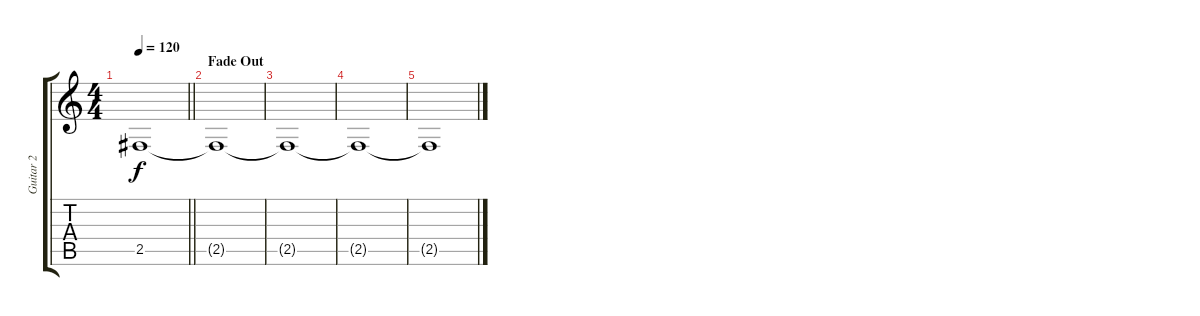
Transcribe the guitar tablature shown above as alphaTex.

\track ("Guitar 2" "Guitar 2") {instrument distortionguitar}
\staff {score tabs}
\tuning (B3 Gb3 D3 A2 E2 B1) {hide}
\ts (4 4)
\tempo 120
\clef g2
\barLineRight lightlight
\ks c
2.5.1{dy f} |
\section ("" "Fade Out")
2.5{t}.1 |
2.5{t}.1 |
2.5{t}.1 |
2.5{t}.1
